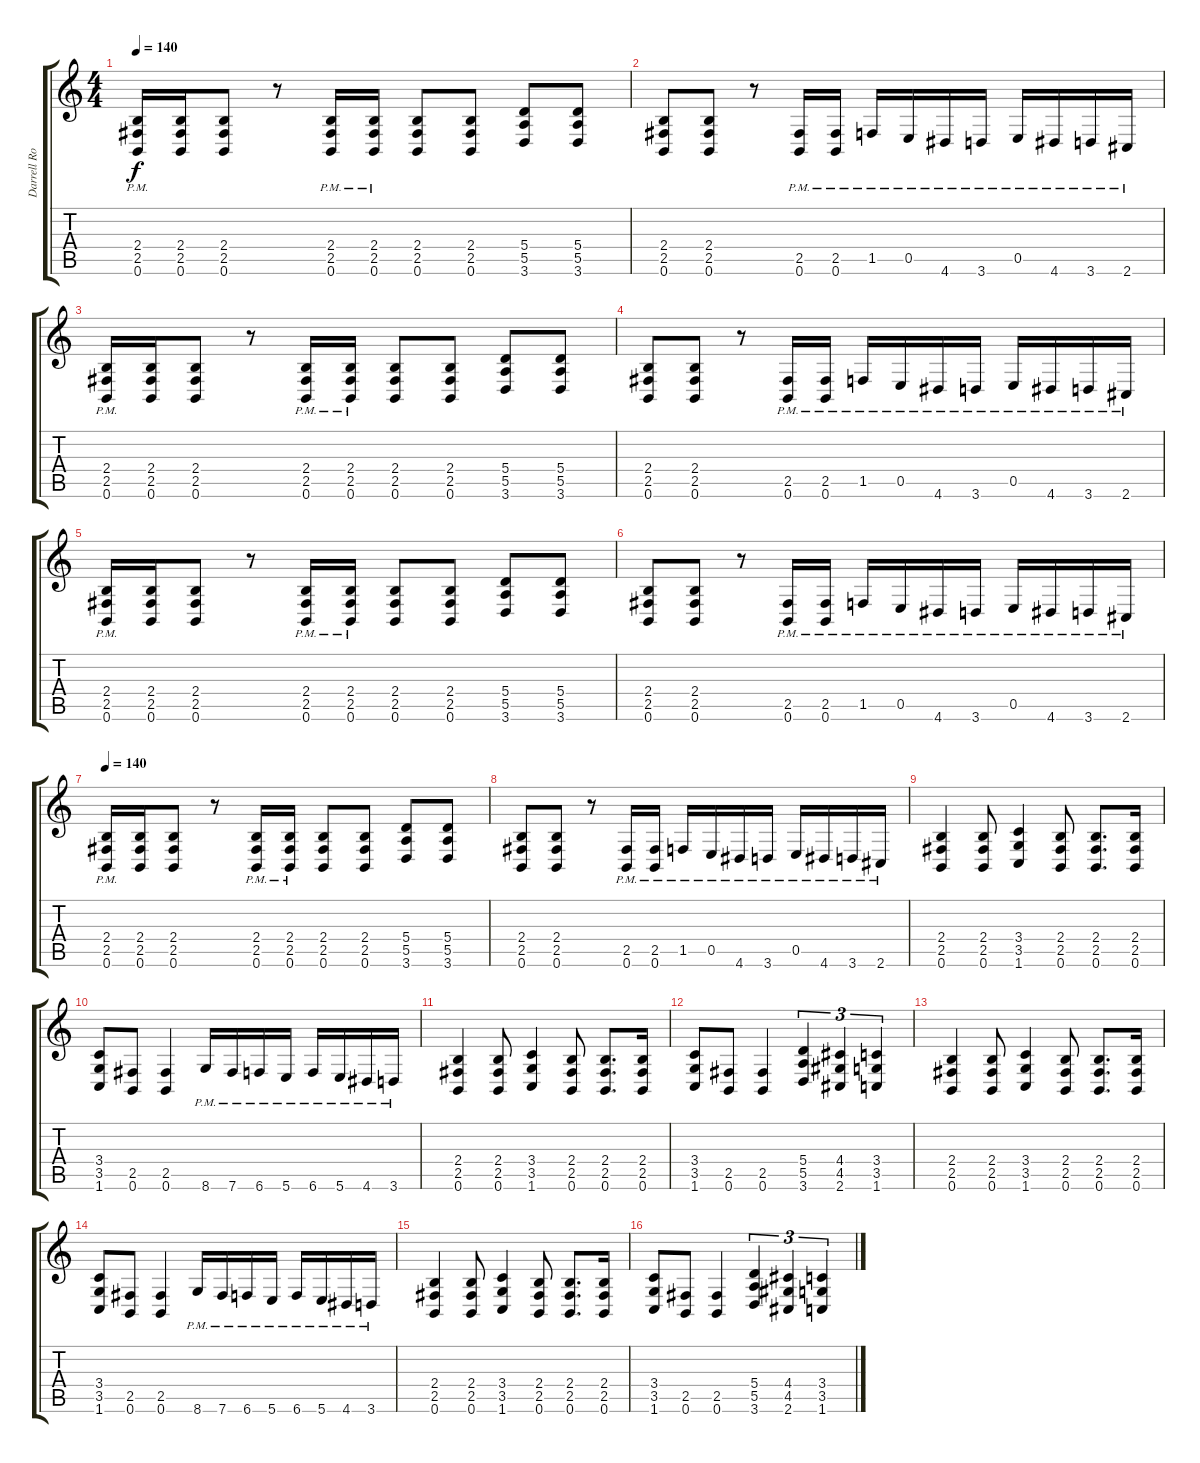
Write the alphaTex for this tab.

\track ("Darrell Roberts" "Darrell Ro") {instrument distortionguitar}
\staff {score tabs}
\tuning (B3 Gb3 D3 A2 E2 B1) {hide}
\ts (4 4)
\tempo 140
\clef g2
\ks c
(2.4{pm} 2.5{pm} 0.6{pm}).16{dy f} (2.4 2.5 0.6).16 (2.4 2.5 0.6).8 r.8 (2.4{pm} 2.5{pm} 0.6{pm}).16 (2.4{pm} 2.5{pm} 0.6{pm}).16 (2.4 2.5 0.6).8 (2.4 2.5 0.6).8 (5.4 5.5 3.6).8 (5.4 5.5 3.6).8 |
(2.4 2.5 0.6).8 (2.4 2.5 0.6).8 r.8 (2.5{pm} 0.6{pm}).16 (2.5{pm} 0.6{pm}).16 1.5{pm}.16 0.5{pm}.16 4.6{pm}.16 3.6{pm}.16 0.5{pm}.16 4.6{pm}.16 3.6{pm}.16 2.6{pm}.16 |
(2.4{pm} 2.5{pm} 0.6{pm}).16 (2.4 2.5 0.6).16 (2.4 2.5 0.6).8 r.8 (2.4{pm} 2.5{pm} 0.6{pm}).16 (2.4{pm} 2.5{pm} 0.6{pm}).16 (2.4 2.5 0.6).8 (2.4 2.5 0.6).8 (5.4 5.5 3.6).8 (5.4 5.5 3.6).8 |
(2.4 2.5 0.6).8 (2.4 2.5 0.6).8 r.8 (2.5{pm} 0.6{pm}).16 (2.5{pm} 0.6{pm}).16 1.5{pm}.16 0.5{pm}.16 4.6{pm}.16 3.6{pm}.16 0.5{pm}.16 4.6{pm}.16 3.6{pm}.16 2.6{pm}.16 |
(2.4{pm} 2.5{pm} 0.6{pm}).16 (2.4 2.5 0.6).16 (2.4 2.5 0.6).8 r.8 (2.4{pm} 2.5{pm} 0.6{pm}).16 (2.4{pm} 2.5{pm} 0.6{pm}).16 (2.4 2.5 0.6).8 (2.4 2.5 0.6).8 (5.4 5.5 3.6).8 (5.4 5.5 3.6).8 |
(2.4 2.5 0.6).8 (2.4 2.5 0.6).8 r.8 (2.5{pm} 0.6{pm}).16 (2.5{pm} 0.6{pm}).16 1.5{pm}.16 0.5{pm}.16 4.6{pm}.16 3.6{pm}.16 0.5{pm}.16 4.6{pm}.16 3.6{pm}.16 2.6{pm}.16 |
\tempo 140
(2.4{pm} 2.5{pm} 0.6{pm}).16 (2.4 2.5 0.6).16 (2.4 2.5 0.6).8 r.8 (2.4{pm} 2.5{pm} 0.6{pm}).16 (2.4{pm} 2.5{pm} 0.6{pm}).16 (2.4 2.5 0.6).8 (2.4 2.5 0.6).8 (5.4 5.5 3.6).8 (5.4 5.5 3.6).8 |
(2.4 2.5 0.6).8 (2.4 2.5 0.6).8 r.8 (2.5{pm} 0.6{pm}).16 (2.5{pm} 0.6{pm}).16 1.5{pm}.16 0.5{pm}.16 4.6{pm}.16 3.6{pm}.16 0.5{pm}.16 4.6{pm}.16 3.6{pm}.16 2.6{pm}.16 |
(2.4 2.5 0.6).4 (2.4 2.5 0.6).8 (3.4 3.5 1.6).4 (2.4 2.5 0.6).8 (2.4 2.5 0.6).8{d} (2.4 2.5 0.6).16 |
(3.4 3.5 1.6).8 (2.5 0.6).8 (2.5 0.6).4 8.6{pm}.16 7.6{pm}.16 6.6{pm}.16 5.6{pm}.16 6.6{pm}.16 5.6{pm}.16 4.6{pm}.16 3.6{pm}.16 |
(2.4 2.5 0.6).4 (2.4 2.5 0.6).8 (3.4 3.5 1.6).4 (2.4 2.5 0.6).8 (2.4 2.5 0.6).8{d} (2.4 2.5 0.6).16 |
(3.4 3.5 1.6).8 (2.5 0.6).8 (2.5 0.6).4 (5.4 5.5 3.6).4{tu (3 2)} (4.4 4.5 2.6).4{tu (3 2)} (3.4 3.5 1.6).4{tu (3 2)} |
(2.4 2.5 0.6).4 (2.4 2.5 0.6).8 (3.4 3.5 1.6).4 (2.4 2.5 0.6).8 (2.4 2.5 0.6).8{d} (2.4 2.5 0.6).16 |
(3.4 3.5 1.6).8 (2.5 0.6).8 (2.5 0.6).4 8.6{pm}.16 7.6{pm}.16 6.6{pm}.16 5.6{pm}.16 6.6{pm}.16 5.6{pm}.16 4.6{pm}.16 3.6{pm}.16 |
(2.4 2.5 0.6).4 (2.4 2.5 0.6).8 (3.4 3.5 1.6).4 (2.4 2.5 0.6).8 (2.4 2.5 0.6).8{d} (2.4 2.5 0.6).16 |
(3.4 3.5 1.6).8 (2.5 0.6).8 (2.5 0.6).4 (5.4 5.5 3.6).4{tu (3 2)} (4.4 4.5 2.6).4{tu (3 2)} (3.4 3.5 1.6).4{tu (3 2)}
